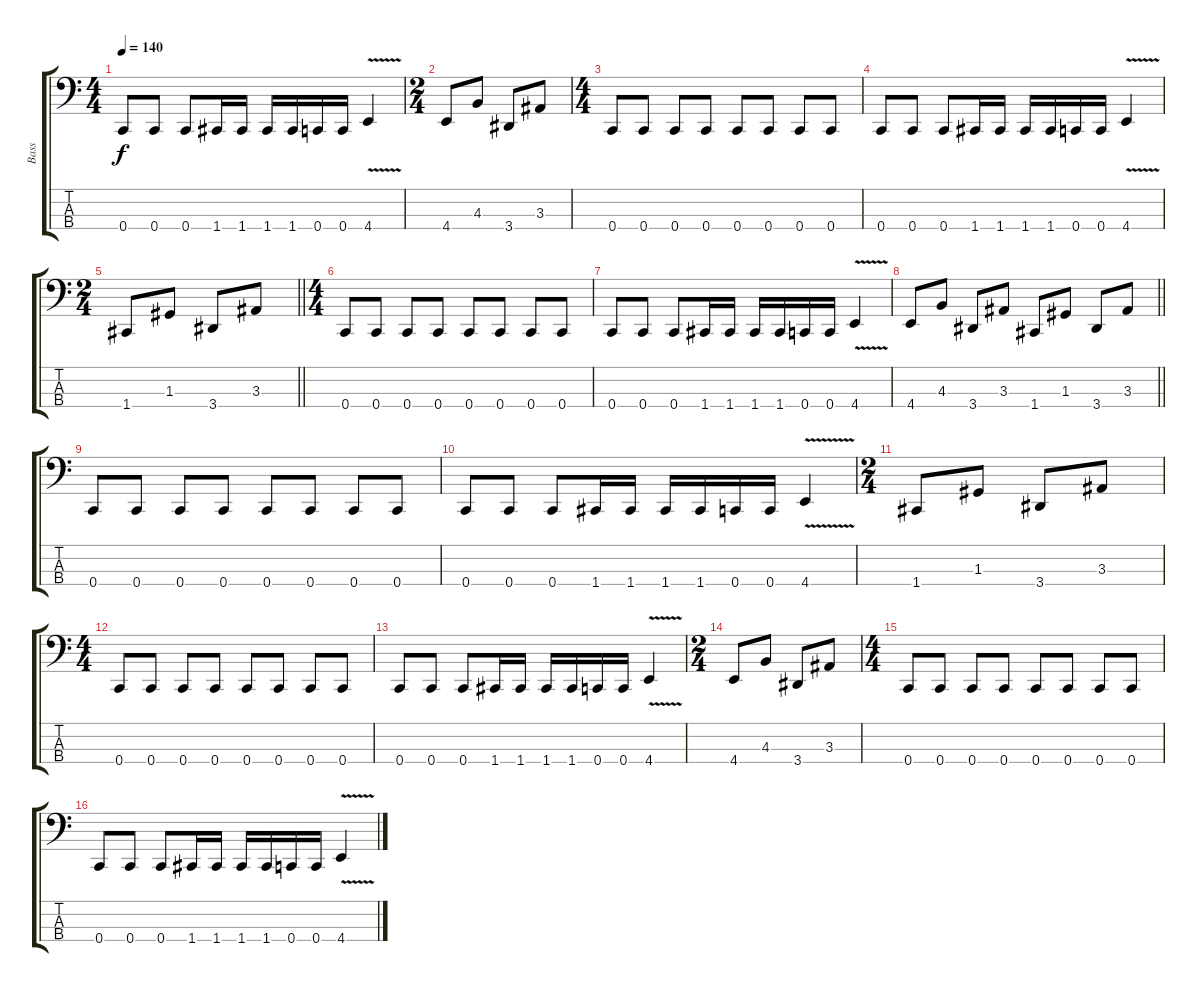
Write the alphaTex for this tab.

\track ("Bass" "Bass") {instrument electricbasspick}
\staff {score tabs}
\tuning (F2 C2 G1 C1) {hide}
\ts (4 4)
\tempo 140
\clef f4
\ks c
0.4.8{dy f} 0.4.8 0.4.8 1.4.16 1.4.16 1.4.16 1.4.16 0.4.16 0.4.16 4.4{v}.4 |
\ts (2 4)
4.4.8 4.3.8 3.4.8 3.3.8 |
\ts (4 4)
0.4.8 0.4.8 0.4.8 0.4.8 0.4.8 0.4.8 0.4.8 0.4.8 |
0.4.8 0.4.8 0.4.8 1.4.16 1.4.16 1.4.16 1.4.16 0.4.16 0.4.16 4.4{v}.4 |
\ts (2 4)
\barLineRight lightlight
1.4.8 1.3.8 3.4.8 3.3.8 |
\ts (4 4)
0.4.8 0.4.8 0.4.8 0.4.8 0.4.8 0.4.8 0.4.8 0.4.8 |
0.4.8 0.4.8 0.4.8 1.4.16 1.4.16 1.4.16 1.4.16 0.4.16 0.4.16 4.4{v}.4 |
\barLineRight lightlight
4.4.8 4.3.8 3.4.8 3.3.8 1.4.8 1.3.8 3.4.8 3.3.8 |
0.4.8 0.4.8 0.4.8 0.4.8 0.4.8 0.4.8 0.4.8 0.4.8 |
0.4.8 0.4.8 0.4.8 1.4.16 1.4.16 1.4.16 1.4.16 0.4.16 0.4.16 4.4{v}.4 |
\ts (2 4)
1.4.8 1.3.8 3.4.8 3.3.8 |
\ts (4 4)
0.4.8 0.4.8 0.4.8 0.4.8 0.4.8 0.4.8 0.4.8 0.4.8 |
0.4.8 0.4.8 0.4.8 1.4.16 1.4.16 1.4.16 1.4.16 0.4.16 0.4.16 4.4{v}.4 |
\ts (2 4)
4.4.8 4.3.8 3.4.8 3.3.8 |
\ts (4 4)
0.4.8 0.4.8 0.4.8 0.4.8 0.4.8 0.4.8 0.4.8 0.4.8 |
0.4.8 0.4.8 0.4.8 1.4.16 1.4.16 1.4.16 1.4.16 0.4.16 0.4.16 4.4{v}.4
